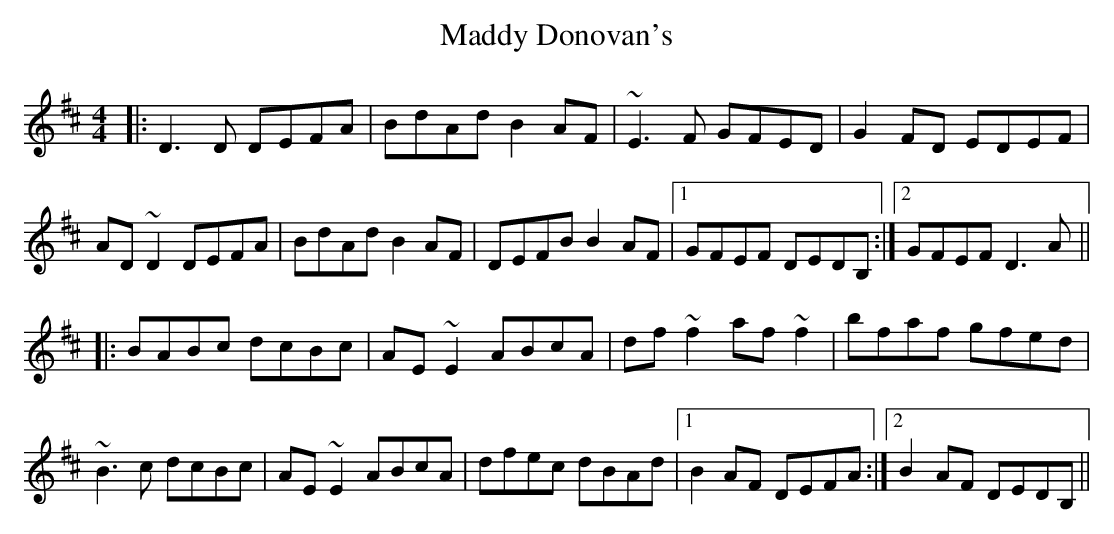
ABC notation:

X:1
T: Maddy Donovan's
M: 4/4
L: 1/8
K: Dmaj
|:D3D DEFA|BdAd B2AF|~E3F GFED|G2FD EDEF|
AD~D2 DEFA|BdAd B2AF|DEFB B2AF|1 GFEF DEDB,:|2 GFEF D3A||
|:BABc dcBc|AE~E2 ABcA|df~f2 af~f2|bfaf gfed|
~B3c dcBc|AE~E2 ABcA|dfec dBAd|1 B2AF DEFA:|2 B2AF DEDB,||
